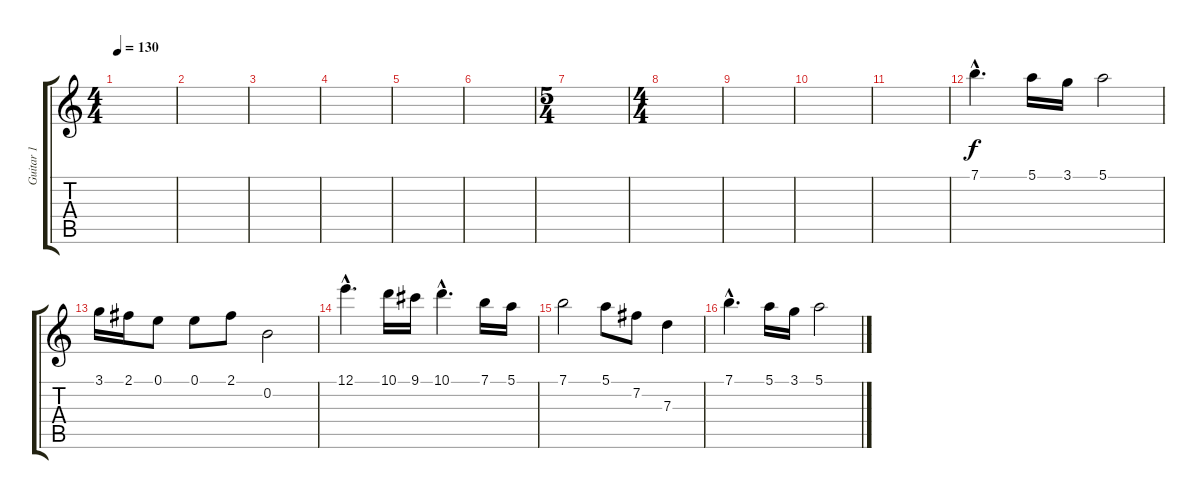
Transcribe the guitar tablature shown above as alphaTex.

\track ("Guitar 1" "Guitar 1") {instrument acousticguitarsteel}
\staff {score tabs}
\tuning (E4 B3 G3 D3 A2 E2) {hide}
\ts (4 4)
\tempo 130
\clef g2
\ks c
|
|
|
|
|
|
\ts (5 4)
|
\ts (4 4)
|
|
|
|
7.1{hac}.4{d} 5.1.16 3.1.16 5.1.2 |
3.1.16 2.1.16 0.1.8 0.1.8 2.1.8 0.2.2 |
12.1{hac}.4{d} 10.1.16 9.1.16 10.1{hac}.4{d} 7.1.16 5.1.16 |
7.1.2 5.1.8 7.2.8 7.3.4 |
7.1{hac}.4{d} 5.1.16 3.1.16 5.1.2
